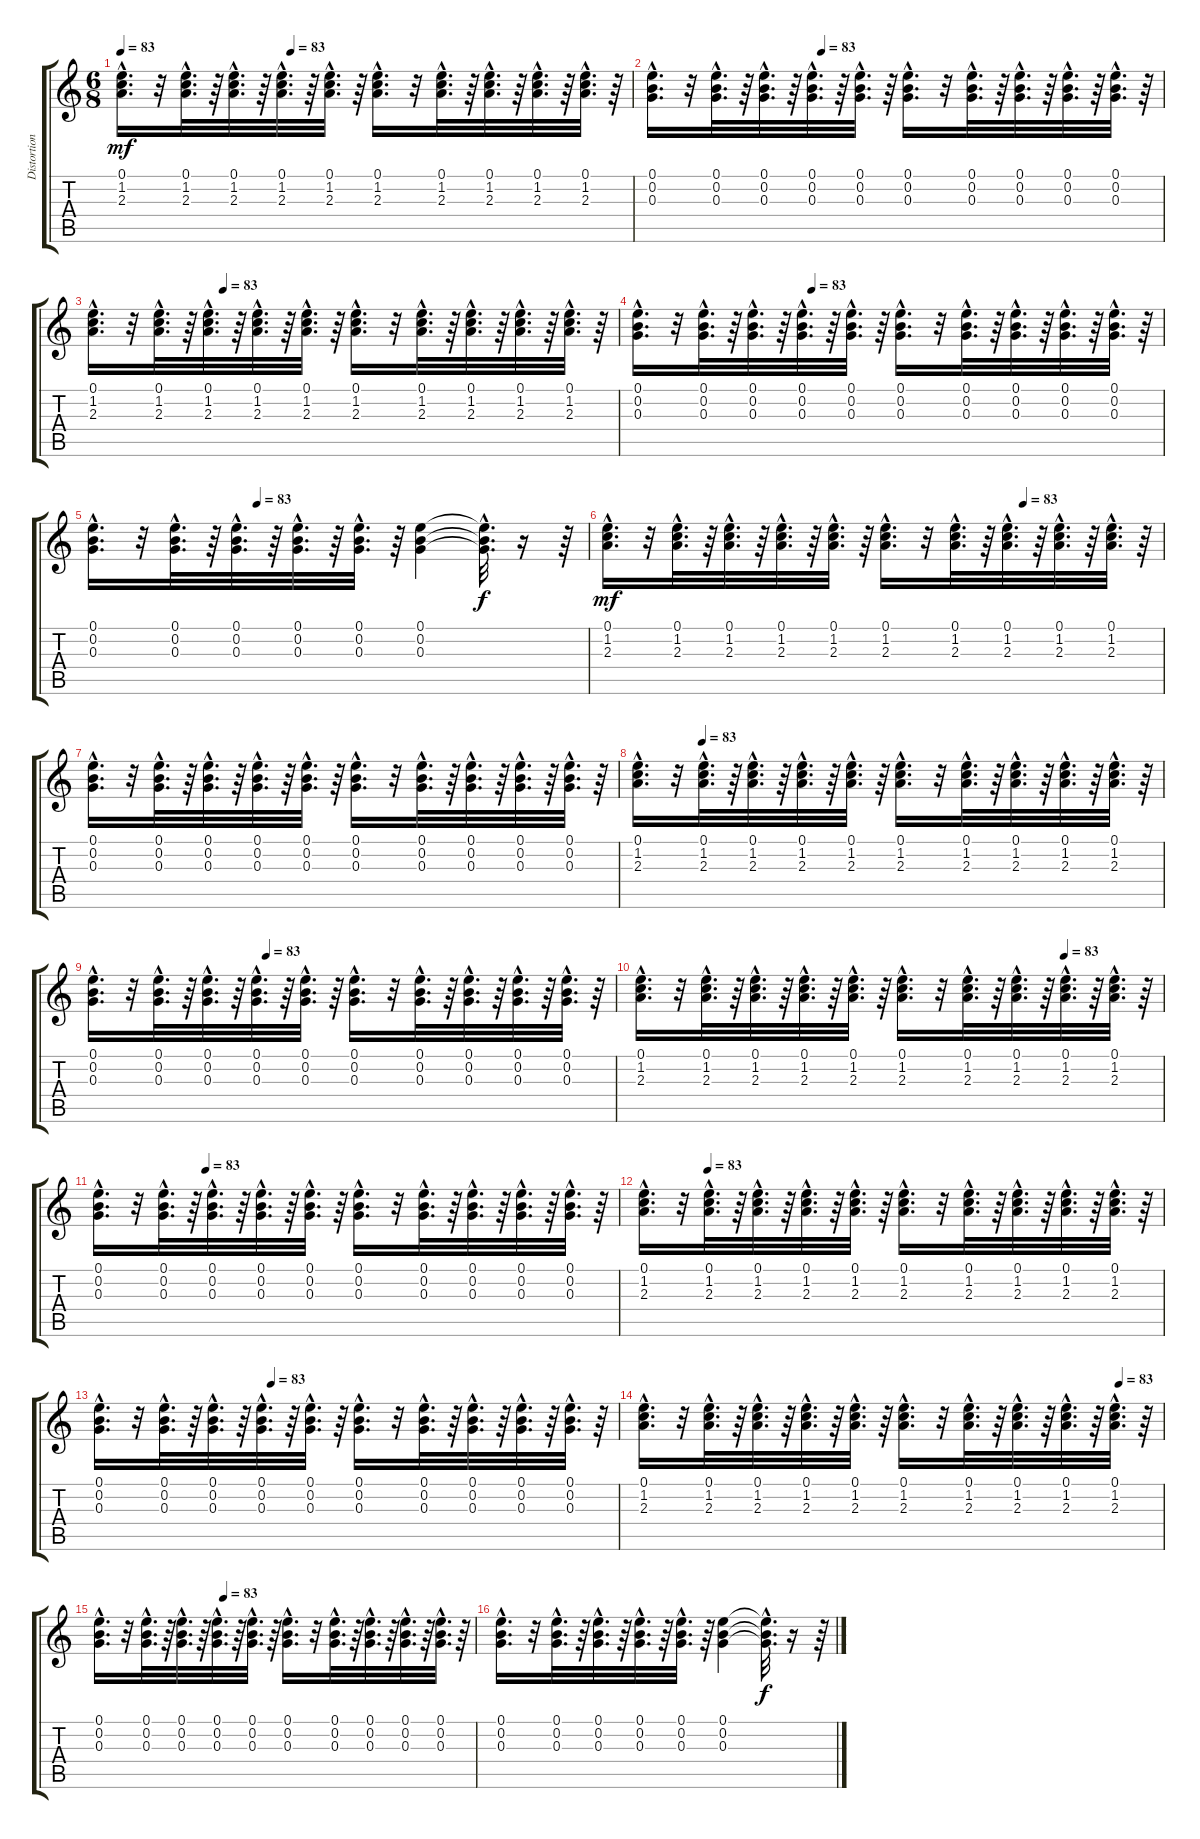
\track ("Distortion" "Distortion") {instrument distortionguitar}
\staff {score tabs}
\tuning (E4 B3 G3 D3 A2 E2) {hide}
\ts (6 8)
\tempo 83
\tempo (83 0.3333333333333333)
\clef g2
\ks c
(0.1{hac} 1.2{hac} 2.3{hac}).16{d dy mf} r.32 (0.1{hac} 1.2{hac} 2.3{hac}).32{d} r.64 (0.1{hac} 1.2{hac} 2.3{hac}).32{d} r.64 (0.1{hac} 1.2{hac} 2.3{hac}).32{d} r.64 (0.1{hac} 1.2{hac} 2.3{hac}).32{d} r.64 (0.1{hac} 1.2{hac} 2.3{hac}).16{d} r.32 (0.1{hac} 1.2{hac} 2.3{hac}).32{d} r.64 (0.1{hac} 1.2{hac} 2.3{hac}).32{d} r.64 (0.1{hac} 1.2{hac} 2.3{hac}).32{d} r.64 (0.1{hac} 1.2{hac} 2.3{hac}).32{d} r.64 |
\tempo (83 0.3333333333333333)
(0.1{hac} 0.2{hac} 0.3{hac}).16{d} r.32 (0.1{hac} 0.2{hac} 0.3{hac}).32{d} r.64 (0.1{hac} 0.2{hac} 0.3{hac}).32{d} r.64 (0.1{hac} 0.2{hac} 0.3{hac}).32{d} r.64 (0.1{hac} 0.2{hac} 0.3{hac}).32{d} r.64 (0.1{hac} 0.2{hac} 0.3{hac}).16{d} r.32 (0.1{hac} 0.2{hac} 0.3{hac}).32{d} r.64 (0.1{hac} 0.2{hac} 0.3{hac}).32{d} r.64 (0.1{hac} 0.2{hac} 0.3{hac}).32{d} r.64 (0.1{hac} 0.2{hac} 0.3{hac}).32{d} r.64 |
\tempo (83 0.25)
(0.1{hac} 1.2{hac} 2.3{hac}).16{d} r.32 (0.1{hac} 1.2{hac} 2.3{hac}).32{d} r.64 (0.1{hac} 1.2{hac} 2.3{hac}).32{d} r.64 (0.1{hac} 1.2{hac} 2.3{hac}).32{d} r.64 (0.1{hac} 1.2{hac} 2.3{hac}).32{d} r.64 (0.1{hac} 1.2{hac} 2.3{hac}).16{d} r.32 (0.1{hac} 1.2{hac} 2.3{hac}).32{d} r.64 (0.1{hac} 1.2{hac} 2.3{hac}).32{d} r.64 (0.1{hac} 1.2{hac} 2.3{hac}).32{d} r.64 (0.1{hac} 1.2{hac} 2.3{hac}).32{d} r.64 |
\tempo (83 0.3333333333333333)
(0.1{hac} 0.2{hac} 0.3{hac}).16{d} r.32 (0.1{hac} 0.2{hac} 0.3{hac}).32{d} r.64 (0.1{hac} 0.2{hac} 0.3{hac}).32{d} r.64 (0.1{hac} 0.2{hac} 0.3{hac}).32{d} r.64 (0.1{hac} 0.2{hac} 0.3{hac}).32{d} r.64 (0.1{hac} 0.2{hac} 0.3{hac}).16{d} r.32 (0.1{hac} 0.2{hac} 0.3{hac}).32{d} r.64 (0.1{hac} 0.2{hac} 0.3{hac}).32{d} r.64 (0.1{hac} 0.2{hac} 0.3{hac}).32{d} r.64 (0.1{hac} 0.2{hac} 0.3{hac}).32{d} r.64 |
\tempo (83 0.3333333333333333)
(0.1{hac} 0.2{hac} 0.3{hac}).16{d} r.32 (0.1{hac} 0.2{hac} 0.3{hac}).32{d} r.64 (0.1{hac} 0.2{hac} 0.3{hac}).32{d} r.64 (0.1{hac} 0.2{hac} 0.3{hac}).32{d} r.64 (0.1{hac} 0.2{hac} 0.3{hac}).32{d} r.64 (0.1 0.2 0.3).4 (0.1{hac t} 0.2{hac t} 0.3{hac t}).32{d dy f} r.16 r.64 |
\tempo (83 0.75)
(0.1{hac} 1.2{hac} 2.3{hac}).16{d dy mf} r.32 (0.1{hac} 1.2{hac} 2.3{hac}).32{d} r.64 (0.1{hac} 1.2{hac} 2.3{hac}).32{d} r.64 (0.1{hac} 1.2{hac} 2.3{hac}).32{d} r.64 (0.1{hac} 1.2{hac} 2.3{hac}).32{d} r.64 (0.1{hac} 1.2{hac} 2.3{hac}).16{d} r.32 (0.1{hac} 1.2{hac} 2.3{hac}).32{d} r.64 (0.1{hac} 1.2{hac} 2.3{hac}).32{d} r.64 (0.1{hac} 1.2{hac} 2.3{hac}).32{d} r.64 (0.1{hac} 1.2{hac} 2.3{hac}).32{d} r.64 |
(0.1{hac} 0.2{hac} 0.3{hac}).16{d} r.32 (0.1{hac} 0.2{hac} 0.3{hac}).32{d} r.64 (0.1{hac} 0.2{hac} 0.3{hac}).32{d} r.64 (0.1{hac} 0.2{hac} 0.3{hac}).32{d} r.64 (0.1{hac} 0.2{hac} 0.3{hac}).32{d} r.64 (0.1{hac} 0.2{hac} 0.3{hac}).16{d} r.32 (0.1{hac} 0.2{hac} 0.3{hac}).32{d} r.64 (0.1{hac} 0.2{hac} 0.3{hac}).32{d} r.64 (0.1{hac} 0.2{hac} 0.3{hac}).32{d} r.64 (0.1{hac} 0.2{hac} 0.3{hac}).32{d} r.64 |
\tempo (83 0.125)
(0.1{hac} 1.2{hac} 2.3{hac}).16{d} r.32 (0.1{hac} 1.2{hac} 2.3{hac}).32{d} r.64 (0.1{hac} 1.2{hac} 2.3{hac}).32{d} r.64 (0.1{hac} 1.2{hac} 2.3{hac}).32{d} r.64 (0.1{hac} 1.2{hac} 2.3{hac}).32{d} r.64 (0.1{hac} 1.2{hac} 2.3{hac}).16{d} r.32 (0.1{hac} 1.2{hac} 2.3{hac}).32{d} r.64 (0.1{hac} 1.2{hac} 2.3{hac}).32{d} r.64 (0.1{hac} 1.2{hac} 2.3{hac}).32{d} r.64 (0.1{hac} 1.2{hac} 2.3{hac}).32{d} r.64 |
\tempo (83 0.3333333333333333)
(0.1{hac} 0.2{hac} 0.3{hac}).16{d} r.32 (0.1{hac} 0.2{hac} 0.3{hac}).32{d} r.64 (0.1{hac} 0.2{hac} 0.3{hac}).32{d} r.64 (0.1{hac} 0.2{hac} 0.3{hac}).32{d} r.64 (0.1{hac} 0.2{hac} 0.3{hac}).32{d} r.64 (0.1{hac} 0.2{hac} 0.3{hac}).16{d} r.32 (0.1{hac} 0.2{hac} 0.3{hac}).32{d} r.64 (0.1{hac} 0.2{hac} 0.3{hac}).32{d} r.64 (0.1{hac} 0.2{hac} 0.3{hac}).32{d} r.64 (0.1{hac} 0.2{hac} 0.3{hac}).32{d} r.64 |
\tempo (83 0.8125)
(0.1{hac} 1.2{hac} 2.3{hac}).16{d} r.32 (0.1{hac} 1.2{hac} 2.3{hac}).32{d} r.64 (0.1{hac} 1.2{hac} 2.3{hac}).32{d} r.64 (0.1{hac} 1.2{hac} 2.3{hac}).32{d} r.64 (0.1{hac} 1.2{hac} 2.3{hac}).32{d} r.64 (0.1{hac} 1.2{hac} 2.3{hac}).16{d} r.32 (0.1{hac} 1.2{hac} 2.3{hac}).32{d} r.64 (0.1{hac} 1.2{hac} 2.3{hac}).32{d} r.64 (0.1{hac} 1.2{hac} 2.3{hac}).32{d} r.64 (0.1{hac} 1.2{hac} 2.3{hac}).32{d} r.64 |
\tempo (83 0.20833333333333334)
(0.1{hac} 0.2{hac} 0.3{hac}).16{d} r.32 (0.1{hac} 0.2{hac} 0.3{hac}).32{d} r.64 (0.1{hac} 0.2{hac} 0.3{hac}).32{d} r.64 (0.1{hac} 0.2{hac} 0.3{hac}).32{d} r.64 (0.1{hac} 0.2{hac} 0.3{hac}).32{d} r.64 (0.1{hac} 0.2{hac} 0.3{hac}).16{d} r.32 (0.1{hac} 0.2{hac} 0.3{hac}).32{d} r.64 (0.1{hac} 0.2{hac} 0.3{hac}).32{d} r.64 (0.1{hac} 0.2{hac} 0.3{hac}).32{d} r.64 (0.1{hac} 0.2{hac} 0.3{hac}).32{d} r.64 |
\tempo (83 0.125)
(0.1{hac} 1.2{hac} 2.3{hac}).16{d} r.32 (0.1{hac} 1.2{hac} 2.3{hac}).32{d} r.64 (0.1{hac} 1.2{hac} 2.3{hac}).32{d} r.64 (0.1{hac} 1.2{hac} 2.3{hac}).32{d} r.64 (0.1{hac} 1.2{hac} 2.3{hac}).32{d} r.64 (0.1{hac} 1.2{hac} 2.3{hac}).16{d} r.32 (0.1{hac} 1.2{hac} 2.3{hac}).32{d} r.64 (0.1{hac} 1.2{hac} 2.3{hac}).32{d} r.64 (0.1{hac} 1.2{hac} 2.3{hac}).32{d} r.64 (0.1{hac} 1.2{hac} 2.3{hac}).32{d} r.64 |
\tempo (83 0.3333333333333333)
(0.1{hac} 0.2{hac} 0.3{hac}).16{d} r.32 (0.1{hac} 0.2{hac} 0.3{hac}).32{d} r.64 (0.1{hac} 0.2{hac} 0.3{hac}).32{d} r.64 (0.1{hac} 0.2{hac} 0.3{hac}).32{d} r.64 (0.1{hac} 0.2{hac} 0.3{hac}).32{d} r.64 (0.1{hac} 0.2{hac} 0.3{hac}).16{d} r.32 (0.1{hac} 0.2{hac} 0.3{hac}).32{d} r.64 (0.1{hac} 0.2{hac} 0.3{hac}).32{d} r.64 (0.1{hac} 0.2{hac} 0.3{hac}).32{d} r.64 (0.1{hac} 0.2{hac} 0.3{hac}).32{d} r.64 |
\tempo (83 0.9166666666666666)
(0.1{hac} 1.2{hac} 2.3{hac}).16{d} r.32 (0.1{hac} 1.2{hac} 2.3{hac}).32{d} r.64 (0.1{hac} 1.2{hac} 2.3{hac}).32{d} r.64 (0.1{hac} 1.2{hac} 2.3{hac}).32{d} r.64 (0.1{hac} 1.2{hac} 2.3{hac}).32{d} r.64 (0.1{hac} 1.2{hac} 2.3{hac}).16{d} r.32 (0.1{hac} 1.2{hac} 2.3{hac}).32{d} r.64 (0.1{hac} 1.2{hac} 2.3{hac}).32{d} r.64 (0.1{hac} 1.2{hac} 2.3{hac}).32{d} r.64 (0.1{hac} 1.2{hac} 2.3{hac}).32{d} r.64 |
\tempo (83 0.3333333333333333)
(0.1{hac} 0.2{hac} 0.3{hac}).16{d} r.32 (0.1{hac} 0.2{hac} 0.3{hac}).32{d} r.64 (0.1{hac} 0.2{hac} 0.3{hac}).32{d} r.64 (0.1{hac} 0.2{hac} 0.3{hac}).32{d} r.64 (0.1{hac} 0.2{hac} 0.3{hac}).32{d} r.64 (0.1{hac} 0.2{hac} 0.3{hac}).16{d} r.32 (0.1{hac} 0.2{hac} 0.3{hac}).32{d} r.64 (0.1{hac} 0.2{hac} 0.3{hac}).32{d} r.64 (0.1{hac} 0.2{hac} 0.3{hac}).32{d} r.64 (0.1{hac} 0.2{hac} 0.3{hac}).32{d} r.64 |
(0.1{hac} 0.2{hac} 0.3{hac}).16{d} r.32 (0.1{hac} 0.2{hac} 0.3{hac}).32{d} r.64 (0.1{hac} 0.2{hac} 0.3{hac}).32{d} r.64 (0.1{hac} 0.2{hac} 0.3{hac}).32{d} r.64 (0.1{hac} 0.2{hac} 0.3{hac}).32{d} r.64 (0.1 0.2 0.3).4 (0.1{hac t} 0.2{hac t} 0.3{hac t}).32{d dy f} r.16 r.64
